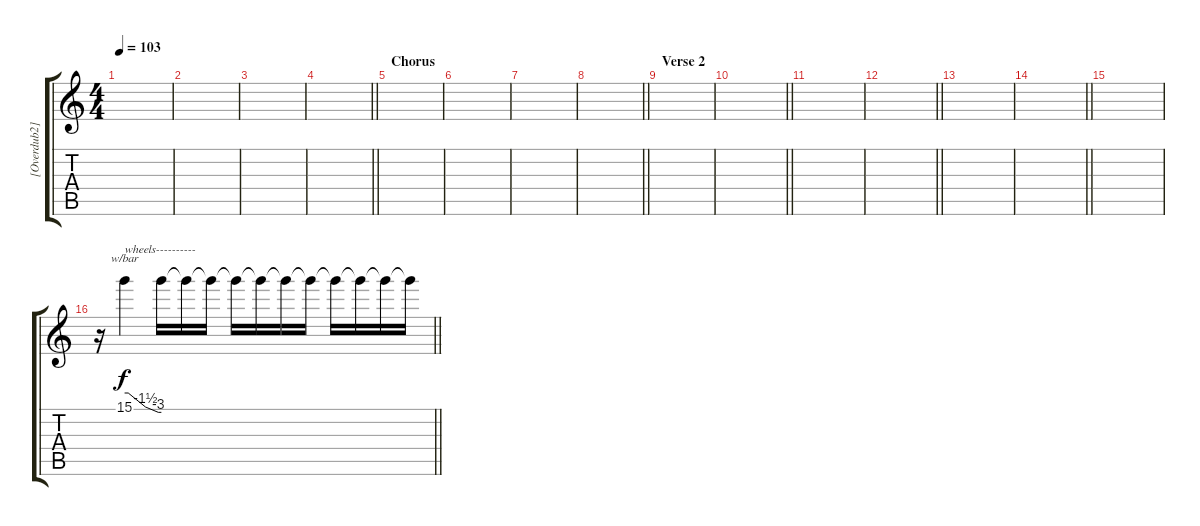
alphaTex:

\track ("[Overdub2]" "[Overdub2]") {instrument distortionguitar}
\staff {score tabs}
\tuning (E4 B3 G3 D3 A2 E2) {hide}
\ts (4 4)
\tempo 103
\clef g2
\ks c
|
|
|
\barLineRight lightlight
|
\section ("" "Chorus")
|
|
|
\barLineRight lightlight
|
\section ("" "Verse 2")
|
\barLineRight lightlight
|
|
\barLineRight lightlight
|
|
\barLineRight lightlight
|
|
\barLineRight lightlight
r.16{volume 15 instrument violin} 15.1.4{tbe (custom default 0 0 6 0 34 -6 55 -12 60 -12) txt "wheels----------"} 15.1{t}.16 15.1{t}.16 15.1{t}.16 15.1{t}.16 15.1{t}.16 15.1{t}.16 15.1{t}.16 15.1{t}.16 15.1{t}.16 15.1{t}.16 15.1{t}.16
